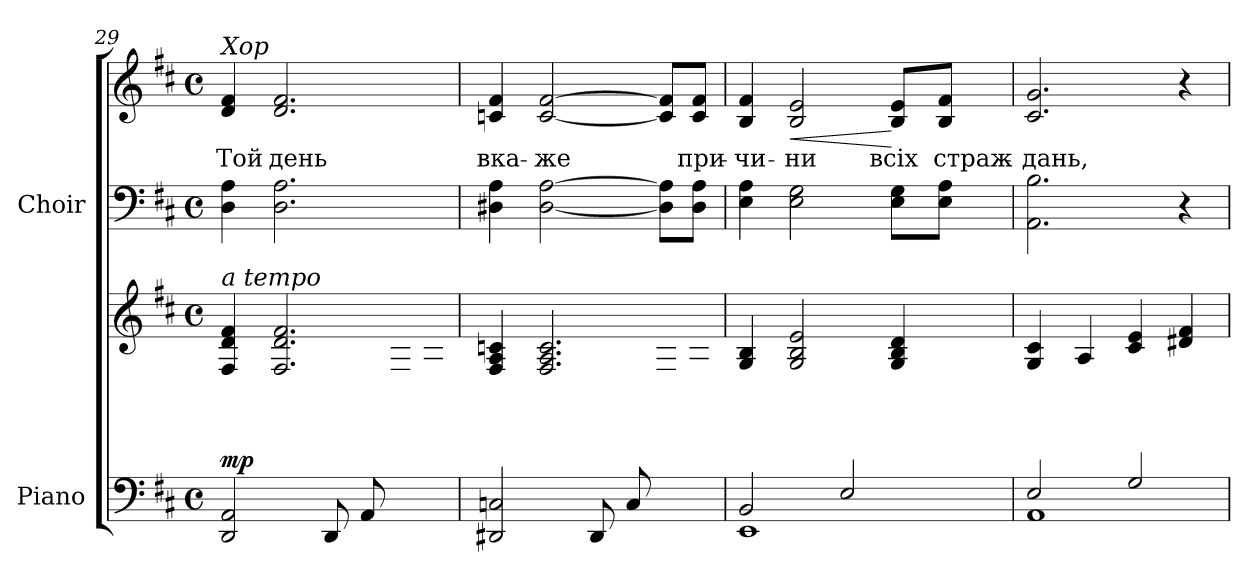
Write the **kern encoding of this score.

**kern	**kern	**dynam	**kern	**kern	**text	**dynam
*part2	*part2	*part2	*part1	*part1	*part1	*part1
*staff4	*staff3	*staff3/4	*staff2	*staff1	*staff1	*staff1/2
*I"Piano	*	*	*I"Choir	*	*	*
*I'Pno.	*	*	*I'Choir	*	*	*
!!LO:LB:g=z
*clefF4	*clefG2	*	*clefF4	*clefG2	*	*
*k[f#c#]	*k[f#c#]	*	*k[f#c#]	*k[f#c#]	*	*
*D:	*D:	*	*D:	*D:	*	*
*M4/4	*M4/4	*	*M4/4	*M4/4	*	*
*met(c)	*met(c)	*	*met(c)	*met(c)	*	*
=29	=29	=29	=29	=29	=29	=29
*	*^	*	*	*	*	*
!	!	!	!	!	!LO:TX:a:i:t=Хор	!	!
!	!LO:TX:a:i:t=a tempo	!	!	!	!	!	!
!	!	!	!	!	!	!LO:LY:b:color=#000000	!
2DDi/ 2AAi	4F#i/ 4di 4f#i	2.ryy	mp	4Di\ 4Ai	4di/ 4f#i	Той	.
!	!	!	!	!	!	!LO:LY:b:color=#000000	!
.	2.F#i/ 2.di 2.f#i	.	.	2.Di\ 2.Ai	2.di/ 2.f#i	день	.
8DDi/L	.	.	.	.	.	.	.
8AAi/	.	.	.	.	.	.	.
4ryy	.	8F#i\	.	.	.	.	.
.	.	8Ai\J	.	.	.	.	.
=30	=30	=30	=30	=30	=30	=30	=30
!	!	!	!	!	!	!LO:LY:b:color=#000000	!
2DD#Xi/ 2Cni	4F#i/ 4Ai 4cni	2.ryy	.	4D#Xi\ 4Ai	4cni/ 4f#i	вка-	.
!	!	!	!	!	!	!LO:LY:b:color=#000000	!
.	2.F#i/ 2.Ai 2.ci	.	.	[<2D#i\ [>2Ai	[<2ci/ [>2f#i	-же	.
8DD#i/L	.	.	.	.	.	.	.
8Ci/	.	.	.	.	.	.	.
4ryy	.	8F#i\	.	8D#i\] 8Ai]L	8ci/] 8f#i]L	.	.
!	!	!	!	!	!	!LO:LY:b:color=#000000	!
.	.	8Ai\J	.	8D#i\ 8AiJ	8ci/ 8f#iJ	при-	.
*	*v	*v	*	*	*	*	*
=31	=31	=31	=31	=31	=31	=31
*^	*	*	*	*	*	*
*	*	*^	*	*	*	*	*
!	!	!	!	!	!	!	!LO:LY:b:color=#000000	!
*	*	*v	*v	*	*	*	*	*
2BBi/	1EEi	4Gi/ 4Bi	.	4Ei\ 4Ai	4Bi/ 4f#i	-чи-	.
!	!	!	!	!	!	!LO:LY:b:color=#000000	!LO:HP:b
.	.	2Gi/ 2Bi 2ei	.	2Ei\ 2Gi	2Bi/ 2ei	-ни	<
2Ei/	.	.	.	.	.	.	.
!	!	!	!	!	!	!LO:LY:b:color=#000000	!
.	.	4Gi/ 4Bi 4di	.	8Ei\ 8GiL	8Bi/ 8eiL	всіх	[
!	!	!	!	!	!	!LO:LY:b:color=#000000	!
.	.	.	.	8Ei\ 8AiJ	8Bi/ 8f#iJ	страж-	.
=32	=32	=32	=32	=32	=32	=32	=32
!	!	!	!	!	!	!LO:LY:b:color=#000000	!
2Ei/	1AAi	4Gi/ 4c#i	.	2.AAi\ 2.Bi	2.c#i/ 2.gi	-дань,	.
.	.	4Ai/	.	.	.	.	.
2Gi/	.	4c#i/ 4ei	.	.	.	.	.
.	.	4d#Xi/ 4f#i	.	4r	4r	.	.
*v	*v	*	*	*	*	*	*
=	=	=	=	=	=	=
*-	*-	*-	*-	*-	*-	*-
